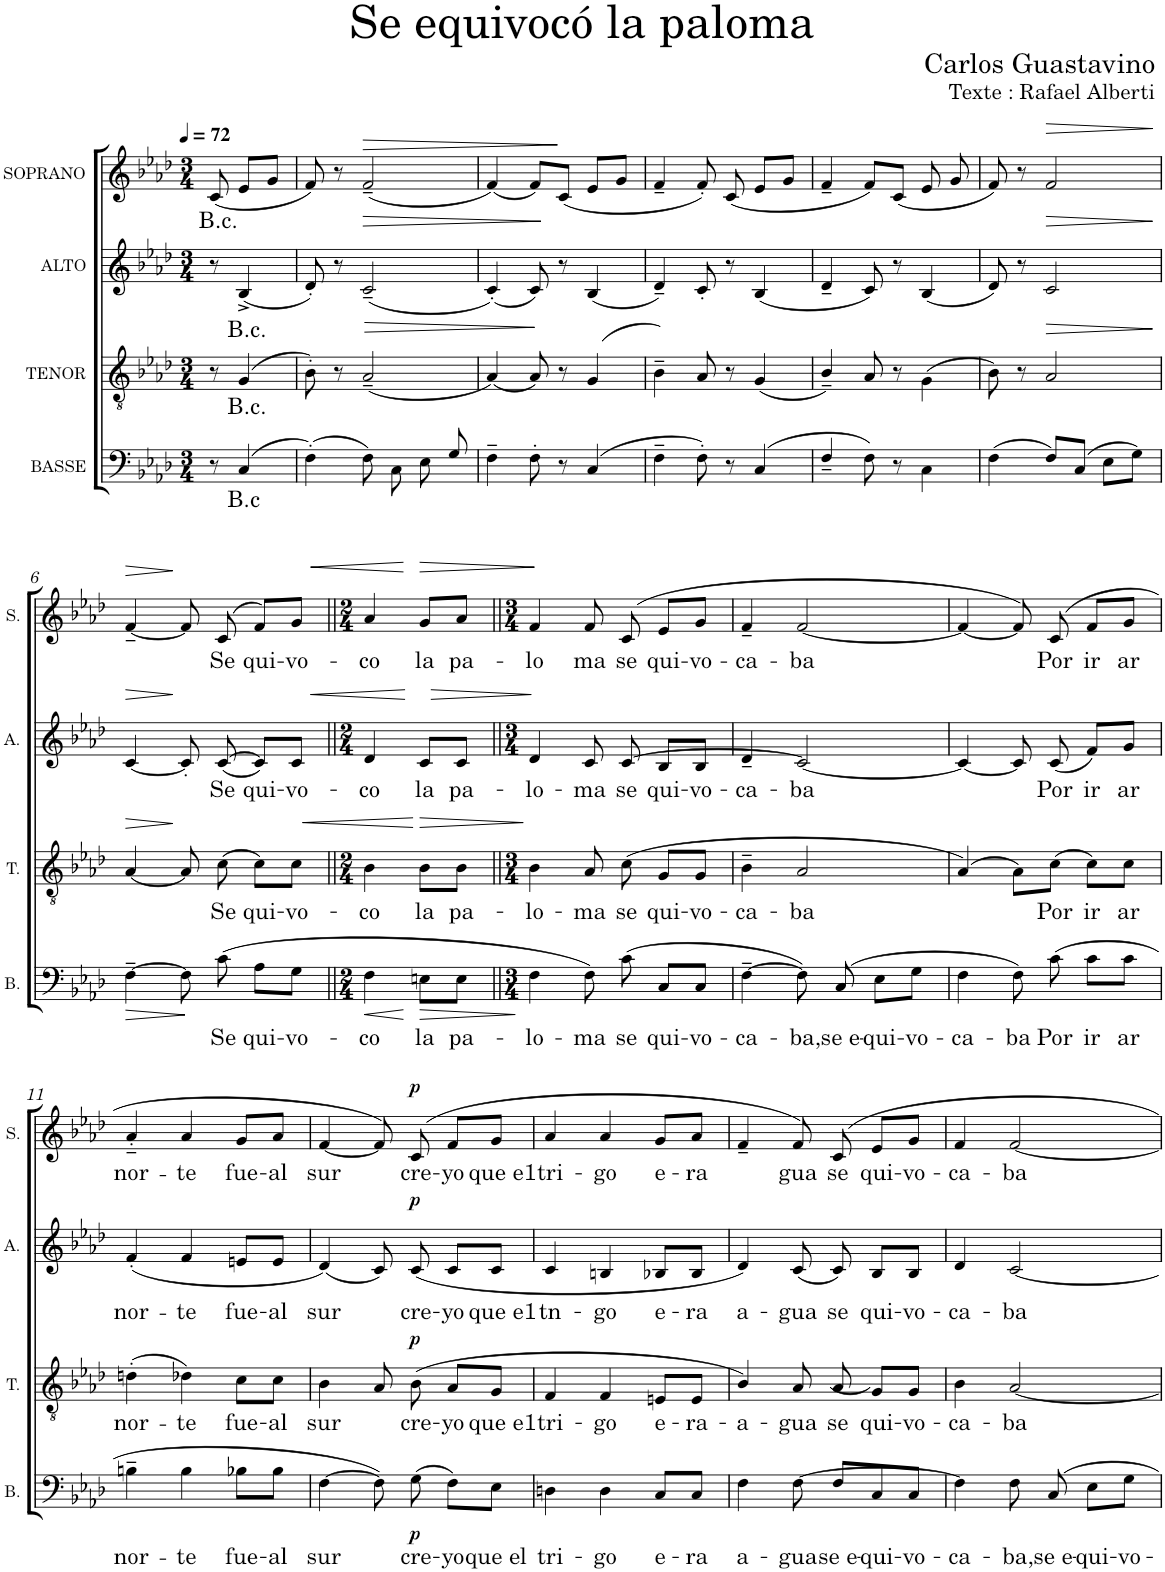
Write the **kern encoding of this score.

**kern	**text	**dynam	**kern	**text	**dynam	**kern	**text	**dynam	**kern	**text	**dynam
*part4	*part4	*part4	*part3	*part3	*part3	*part2	*part2	*part2	*part1	*part1	*part1
*staff4	*staff4	*staff4	*staff3	*staff3	*staff3	*staff2	*staff2	*staff2	*staff1	*staff1	*staff1
*I"BASSE	*	*	*I"TENOR	*	*	*I"ALTO	*	*	*I"SOPRANO	*	*
*I'B.	*	*	*I'T.	*	*	*I'A.	*	*	*I'S.	*	*
*clefF4	*	*	*clefGv2	*	*	*clefG2	*	*	*clefG2	*	*
*k[b-e-a-d-]	*	*	*k[b-e-a-d-]	*	*	*k[b-e-a-d-]	*	*	*k[b-e-a-d-]	*	*
*M3/4	*	*	*M3/4	*	*	*M3/4	*	*	*M3/4	*	*
*MM72	*	*	*MM72	*	*	*MM72	*	*	*MM72	*	*
=	=	=	=	=	=	=	=	=	=	=	=
!	!	!	!	!	!	!	!	!	!	!LO:LY:b	!
8r	.	.	8r	.	.	8r	.	.	(8c/	B.c.	.
!	!LO:LY:b	!	!	!LO:LY:b	!	!	!LO:LY:b	!	!	!	!
(4C/	B.c	.	(4G/	B.c.	.	(4B-^/	B.c.	.	8e-/L	.	.
.	.	.	.	.	.	.	.	.	8g/J	.	.
=1	=1	=1	=1	=1	=1	=1	=1	=1	=1	=1	=1
(4F'\)	.	.	8B-'\)	.	.	8d-'/)	.	.	8f/)	.	.
.	.	.	8r	.	.	8r	.	.	8r	.	.
!	!	!	!	!	!LO:HP:b	!	!	!LO:HP:b	!	!	!LO:HP:b
8F\)	.	.	(2A-~/	.	>	(2c~/	.	>	(2f~/	.	>
8C\	.	.	.	.	.	.	.	.	.	.	.
8E-\	.	.	.	.	.	.	.	.	.	.	.
8G/	.	.	.	.	.	.	.	.	.	.	.
.	.	.	.	.	.	.	.	.	.	.	]
=2	=2	=2	=2	=2	=2	=2	=2	=2	=2	=2	=2
4F~\	.	.	(4A-/)	.	.	(4c'/)	.	.	(4f/)	.	.
8F'\	.	.	8A-/)	.	.	8c/)	.	.	8f/L)	.	.
8r	.	.	8r	.	]	8r	.	]	(8c/J	.	.
(4C/	.	.	(4G/	.	.	(4B-/	.	.	8e-/L	.	.
.	.	.	.	.	.	.	.	.	8g/J	.	.
=3	=3	=3	=3	=3	=3	=3	=3	=3	=3	=3	=3
4F~\	.	.	4B-~\)	.	.	4d-~/)	.	.	4f~/	.	.
8F'\)	.	.	8A-/	.	.	8c'/	.	.	8f'/)	.	.
8r	.	.	8r	.	.	8r	.	.	(8c/	.	.
(4C/	.	.	(4G/	.	.	(4B-/	.	.	8e-/L	.	.
.	.	.	.	.	.	.	.	.	8g/J	.	.
=4	=4	=4	=4	=4	=4	=4	=4	=4	=4	=4	=4
4F~/	.	.	4B-~/)	.	.	4d-~/	.	.	4f~/	.	.
8F\)	.	.	8A-/	.	.	8c/)	.	.	8f/L)	.	.
8r	.	.	8r	.	.	8r	.	.	(8c/J	.	.
4C\	.	.	(4G\	.	.	(4B-/	.	.	8e-/	.	.
.	.	.	.	.	.	.	.	.	8g/	.	.
=5	=5	=5	=5	=5	=5	=5	=5	=5	=5	=5	=5
(4F\	.	.	8B-\)	.	.	8d-/)	.	.	8f/)	.	.
.	.	.	8r	.	.	8r	.	.	8r	.	.
!	!	!	!	!	!LO:HP:b	!	!	!LO:HP:b	!	!	!LO:HP:b
8F/L)	.	.	2A-/	.	>	2c/	.	>	2f/	.	>
(8C/J	.	.	.	.	.	.	.	.	.	.	.
8E-\L	.	.	.	.	.	.	.	.	.	.	.
8G\J)	.	.	.	.	.	.	.	.	.	.	.
.	.	.	.	.	]	.	.	]	.	.	]
!!LO:LB:g=z
=6	=6	=6	=6	=6	=6	=6	=6	=6	=6	=6	=6
!	!	!LO:HP:b	!	!	!LO:HP:b	!	!	!LO:HP:b	!	!	!LO:HP:b
[>4F~\	.	>	[<4A-/	.	>	[<4c/	.	>	[<4f~/	.	>
8F\]	.	.	8A-/]	.	]	8c'/]	.	]	8f/]	.	]
!	!LO:LY:b	!	!	!LO:LY:b	!	!	!LO:LY:b	!	!	!LO:LY:b	!
(8c\	Se	]	(8c\	Se	.	([>8c/	Se	.	(>8c/	Se	.
!	!LO:LY:b	!	!	!LO:LY:b	!	!	!LO:LY:b	!	!	!LO:LY:b	!
8A-\L	-qui-	.	8c\L)	-qui-	.	8c/L])	-qui-	.	8f/L)	-qui-	.
!	!LO:LY:b	!	!	!LO:LY:b	!LO:HP:b	!	!LO:LY:b	!LO:HP:b	!	!LO:LY:b	!LO:HP:b
8G\J	-vo-	.	8c\J	-vo-	<	8c/J	-vo-	<	8g/J	-vo-	<
=7||	=7||	=7||	=7||	=7||	=7||	=7||	=7||	=7||	=7||	=7||	=7||
*M2/4	*	*	*M2/4	*	*	*M2/4	*	*	*M2/4	*	*
!	!LO:LY:b	!LO:HP:b	!	!LO:LY:b	!	!	!LO:LY:b	!	!	!LO:LY:b	!
4F\	-co	<	4B-\	-co	.	4d-/	co	.	4a-/	co	.
!	!LO:LY:b	!LO:HP:n=1:b	!	!LO:LY:b	!LO:HP:n=1:b	!	!LO:LY:b	!LO:HP:n=1:b	!	!LO:LY:b	!LO:HP:n=1:b
8En\L	la	[ >	8B-\L	la	[ >	8c/L	la	[ >	8g/L	la	[ >
!	!LO:LY:b	!	!	!LO:LY:b	!	!	!LO:LY:b	!	!	!LO:LY:b	!
8E\J	pa-	.	8B-\J	pa-	.	8c/J	pa-	.	8a-/J	pa-	.
=8||	=8||	=8||	=8||	=8||	=8||	=8||	=8||	=8||	=8||	=8||	=8||
*M3/4	*	*	*M3/4	*	*	*M3/4	*	*	*M3/4	*	*
!	!LO:LY:b	!	!	!LO:LY:b	!	!	!LO:LY:b	!	!	!LO:LY:b	!
4F\	-lo-	.	4B-\	-lo-	.	4d-/	-lo-	.	4f/	lo	.
!	!LO:LY:b	!	!	!LO:LY:b	!	!	!LO:LY:b	!	!	!LO:LY:b	!
8F\)	-ma	]	8A-/	-ma	]	8c/	-ma	]	8f/	-ma	]
!	!LO:LY:b	!	!	!LO:LY:b	!	!	!LO:LY:b	!	!	!LO:LY:b	!
(>8c\	se	.	(>8c\	se	.	[>8c/	se	.	(>8c/	se	.
!	!LO:LY:b	!	!	!LO:LY:b	!	!	!LO:LY:b	!	!	!LO:LY:b	!
8C/L	-qui-	.	8G/L	-qui-	.	8B-/L	-qui-	.	8e-/L	-qui-	.
!	!LO:LY:b	!	!	!LO:LY:b	!	!	!LO:LY:b	!	!	!LO:LY:b	!
8C/J	-vo-	.	8G/J	-vo-	.	8B-/J	-vo-	.	8g/J	-vo-	.
=9	=9	=9	=9	=9	=9	=9	=9	=9	=9	=9	=9
!	!LO:LY:b	!	!	!LO:LY:b	!	!	!LO:LY:b	!	!	!LO:LY:b	!
[>4F~\	-ca-	.	4B-~\	-ca-	.	4d-~/	-ca-	.	4f~/	-ca-	.
!	!LO:LY:b	!	!	!LO:LY:b	!	!	!LO:LY:b	!	!	!LO:LY:b	!
8F\])	-ba,	.	2A-/	-ba	.	2c/_	-ba	.	[<2f/	-ba	.
!	!LO:LY:b	!	!	!	!	!	!	!	!	!	!
(>8C/	se e-	.	.	.	.	.	.	.	.	.	.
!	!LO:LY:b	!	!	!	!	!	!	!	!	!	!
8E-\L	-qui-	.	.	.	.	.	.	.	.	.	.
!	!LO:LY:b	!	!	!	!	!	!	!	!	!	!
8G\J	-vo-	.	.	.	.	.	.	.	.	.	.
=10	=10	=10	=10	=10	=10	=10	=10	=10	=10	=10	=10
!	!LO:LY:b	!	!	!	!	!	!	!	!	!	!
4F\	-ca-	.	(4A-/)	.	.	4c/_	.	.	4f/_	.	.
!	!LO:LY:b	!	!	!	!	!	!	!	!	!	!
8F\)	-ba	.	8A-\L)	.	.	8c/]	.	.	8f/])	.	.
!	!LO:LY:b	!	!	!LO:LY:b	!	!	!LO:LY:b	!	!	!LO:LY:b	!
(>8c\	Por	.	(8c\J	Por	.	(8c/	Por	.	(>8c/	Por	.
!	!LO:LY:b	!	!	!LO:LY:b	!	!	!LO:LY:b	!	!	!LO:LY:b	!
8c\L	ir	.	8c\L)	ir	.	8f/L)	ir	.	8f/L	ir	.
!	!LO:LY:b	!	!	!LO:LY:b	!	!	!LO:LY:b	!	!	!LO:LY:b	!
8c\J	ar	.	8c\J	ar	.	8g/J	ar	.	8g/J	ar	.
!!LO:LB:g=z
=11	=11	=11	=11	=11	=11	=11	=11	=11	=11	=11	=11
!	!LO:LY:b	!	!	!LO:LY:b	!	!	!LO:LY:b	!	!	!LO:LY:b	!
4Bn~\	nor-	.	(4dn'\	nor-	.	(4f'/	nor-	.	4a-'~/	nor-	.
!	!LO:LY:b	!	!	!LO:LY:b	!	!	!LO:LY:b	!	!	!LO:LY:b	!
4B\	-te	.	4d-X\)	-te	.	4f/	-te	.	4a-/	-te	.
!	!LO:LY:b	!	!	!LO:LY:b	!	!	!LO:LY:b	!	!	!LO:LY:b	!
8B-X\L	fue-	.	8c\L	fue-	.	8en/L	fue-	.	8g/L	fue-	.
!	!LO:LY:b	!	!	!LO:LY:b	!	!	!LO:LY:b	!	!	!LO:LY:b	!
8B-\J	-al	.	8c\J	-al	.	8e/J	-al	.	8a-/J	-al	.
=12	=12	=12	=12	=12	=12	=12	=12	=12	=12	=12	=12
!	!LO:LY:b	!	!	!LO:LY:b	!	!	!LO:LY:b	!	!	!LO:LY:b	!
[>4F\	sur	.	4B-\	sur	.	(<4d-/)	sur	.	[<4f/	sur	.
8F\])	.	.	8A-/	.	.	8c/)	.	.	8f/])	.	.
!	!LO:LY:b	!LO:DY:b	!	!LO:LY:b	!LO:DY:a	!	!LO:LY:b	!LO:DY:a	!	!LO:LY:b	!LO:DY:a
(8G\	cre-	p	(8B-\	cre-	p	(8c/	cre-	p	(>8c/	cre-	p
!	!LO:LY:b	!	!	!LO:LY:b	!	!	!LO:LY:b	!	!	!LO:LY:b	!
8F\L)	-yo	.	8A-/L	-yo	.	8c/L	-yo	.	8f/L	-yo	.
!	!LO:LY:b	!	!	!LO:LY:b	!	!	!LO:LY:b	!	!	!LO:LY:b	!
8E-\J	que el	.	8G/J	que e1	.	8c/J	que e1	.	8g/J	que e1	.
=13	=13	=13	=13	=13	=13	=13	=13	=13	=13	=13	=13
!	!LO:LY:b	!	!	!LO:LY:b	!	!	!LO:LY:b	!	!	!LO:LY:b	!
4Dn\	tri-	.	4F/	tri-	.	4c/	tn-	.	4a-/	tri-	.
!	!LO:LY:b	!	!	!LO:LY:b	!	!	!LO:LY:b	!	!	!LO:LY:b	!
4D\	-go	.	4F/	-go	.	4Bn/	-go	.	4a-/	-go	.
!	!LO:LY:b	!	!	!LO:LY:b	!	!	!LO:LY:b	!	!	!LO:LY:b	!
8C/L	e-	.	8En/L	e-	.	8B-X/L	e-	.	8g/L	e-	.
!	!LO:LY:b	!	!	!LO:LY:b	!	!	!LO:LY:b	!	!	!LO:LY:b	!
8C/J	-ra	.	8E/J	-ra-	.	8B-/J	-ra	.	8a-/J	-ra	.
=14	=14	=14	=14	=14	=14	=14	=14	=14	=14	=14	=14
!	!LO:LY:b	!	!	!LO:LY:b	!	!	!LO:LY:b	!	!	!	!
4F\	a-	.	4B-/)	a-	.	4d-/)	a-	.	4f~/	.	.
!	!LO:LY:b	!	!	!LO:LY:b	!	!	!LO:LY:b	!	!	!LO:LY:b	!
[>8F\	-gua	.	(8A-/	-gua	.	(8c/	-gua	.	8f/)	-gua	.
!	!LO:LY:b	!	!	!LO:LY:b	!	!	!LO:LY:b	!	!	!LO:LY:b	!
8F/L	se e-	.	8A-/)	se	.	8c/)	se	.	8c/	se	.
!	!LO:LY:b	!	!	!LO:LY:b	!	!	!LO:LY:b	!	!	!LO:LY:b	!
8C/	-qui-	.	8G/L	-qui-	.	8B-/L	-qui-	.	8e-/L	-qui-	.
!	!LO:LY:b	!	!	!LO:LY:b	!	!	!LO:LY:b	!	!	!LO:LY:b	!
8C/J	-vo-	.	8G/J	-vo-	.	8B-/J	-vo-	.	8g/J	-vo-	.
=15	=15	=15	=15	=15	=15	=15	=15	=15	=15	=15	=15
!	!LO:LY:b	!	!	!LO:LY:b	!	!	!LO:LY:b	!	!	!LO:LY:b	!
4F\]	-ca-	.	4B-\	-ca-	.	4d-/	-ca-	.	4f/	-ca-	.
!	!LO:LY:b	!	!	!LO:LY:b	!	!	!LO:LY:b	!	!	!LO:LY:b	!
8F\	-ba,	.	[<2A-/	-ba	.	[<2c/	-ba	.	[<2f/	-ba	.
!	!LO:LY:b	!	!	!	!	!	!	!	!	!	!
8C/	se e-	.	.	.	.	.	.	.	.	.	.
!	!LO:LY:b	!	!	!	!	!	!	!	!	!	!
8E-\L	-qui-	.	.	.	.	.	.	.	.	.	.
!	!LO:LY:b	!	!	!	!	!	!	!	!	!	!
8G\J	-vo-	.	.	.	.	.	.	.	.	.	.
=	=	=	=	=	=	=	=	=	=	=	=
*-	*-	*-	*-	*-	*-	*-	*-	*-	*-	*-	*-
